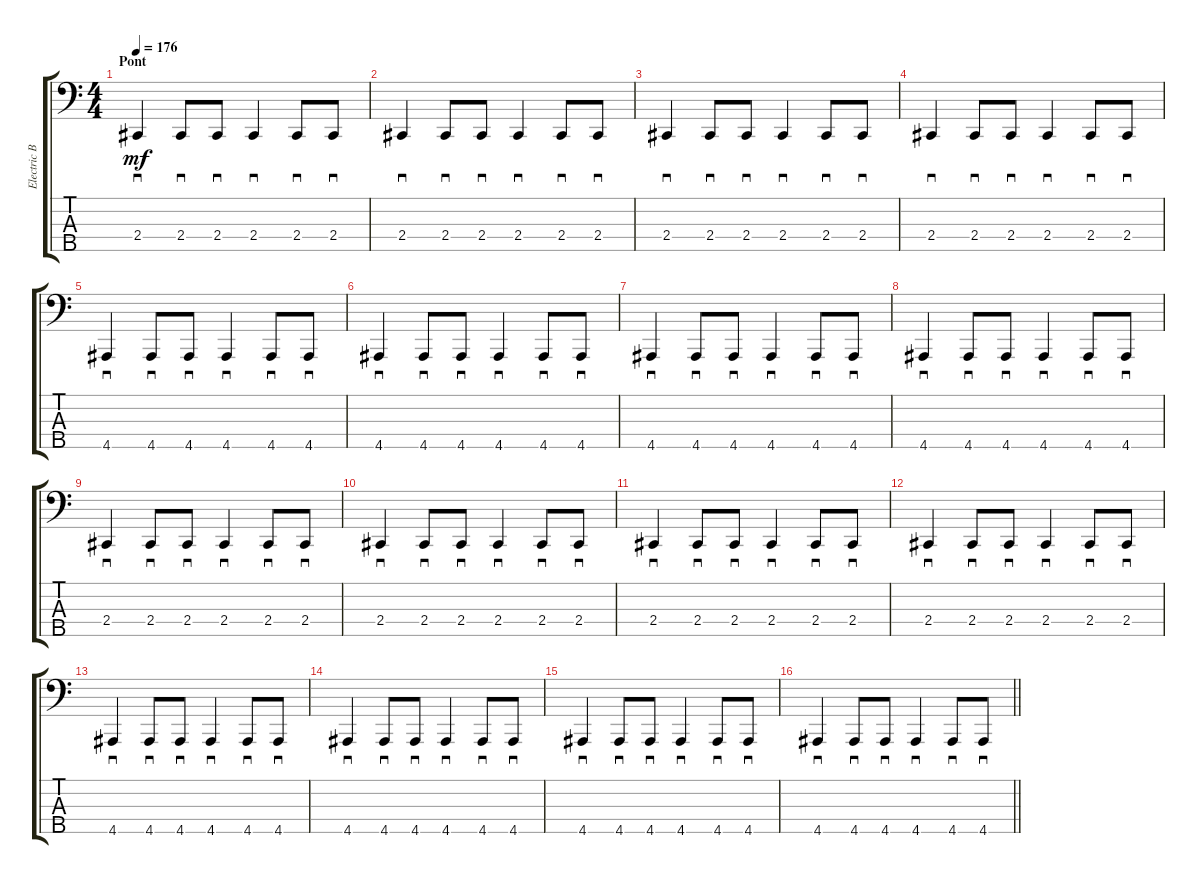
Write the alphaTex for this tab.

\track ("Electric Bass" "Electric B") {instrument electricbassfinger}
\staff {score tabs}
\tuning (Gb2 B1 Gb1 B0 Gb0) {hide}
\ts (4 4)
\section ("" "Pont")
\tempo 176
\clef f4
\ks c
2.4.4{sd dy mf} 2.4.8{sd} 2.4.8{sd} 2.4.4{sd} 2.4.8{sd} 2.4.8{sd} |
2.4.4{sd} 2.4.8{sd} 2.4.8{sd} 2.4.4{sd} 2.4.8{sd} 2.4.8{sd} |
2.4.4{sd} 2.4.8{sd} 2.4.8{sd} 2.4.4{sd} 2.4.8{sd} 2.4.8{sd} |
2.4.4{sd} 2.4.8{sd} 2.4.8{sd} 2.4.4{sd} 2.4.8{sd} 2.4.8{sd} |
4.5.4{sd} 4.5.8{sd} 4.5.8{sd} 4.5.4{sd} 4.5.8{sd} 4.5.8{sd} |
4.5.4{sd} 4.5.8{sd} 4.5.8{sd} 4.5.4{sd} 4.5.8{sd} 4.5.8{sd} |
4.5.4{sd} 4.5.8{sd} 4.5.8{sd} 4.5.4{sd} 4.5.8{sd} 4.5.8{sd} |
4.5.4{sd} 4.5.8{sd} 4.5.8{sd} 4.5.4{sd} 4.5.8{sd} 4.5.8{sd} |
2.4.4{sd} 2.4.8{sd} 2.4.8{sd} 2.4.4{sd} 2.4.8{sd} 2.4.8{sd} |
2.4.4{sd} 2.4.8{sd} 2.4.8{sd} 2.4.4{sd} 2.4.8{sd} 2.4.8{sd} |
2.4.4{sd} 2.4.8{sd} 2.4.8{sd} 2.4.4{sd} 2.4.8{sd} 2.4.8{sd} |
2.4.4{sd} 2.4.8{sd} 2.4.8{sd} 2.4.4{sd} 2.4.8{sd} 2.4.8{sd} |
4.5.4{sd} 4.5.8{sd} 4.5.8{sd} 4.5.4{sd} 4.5.8{sd} 4.5.8{sd} |
4.5.4{sd} 4.5.8{sd} 4.5.8{sd} 4.5.4{sd} 4.5.8{sd} 4.5.8{sd} |
4.5.4{sd} 4.5.8{sd} 4.5.8{sd} 4.5.4{sd} 4.5.8{sd} 4.5.8{sd} |
\barLineRight lightlight
4.5.4{sd} 4.5.8{sd} 4.5.8{sd} 4.5.4{sd} 4.5.8{sd} 4.5.8{sd}
